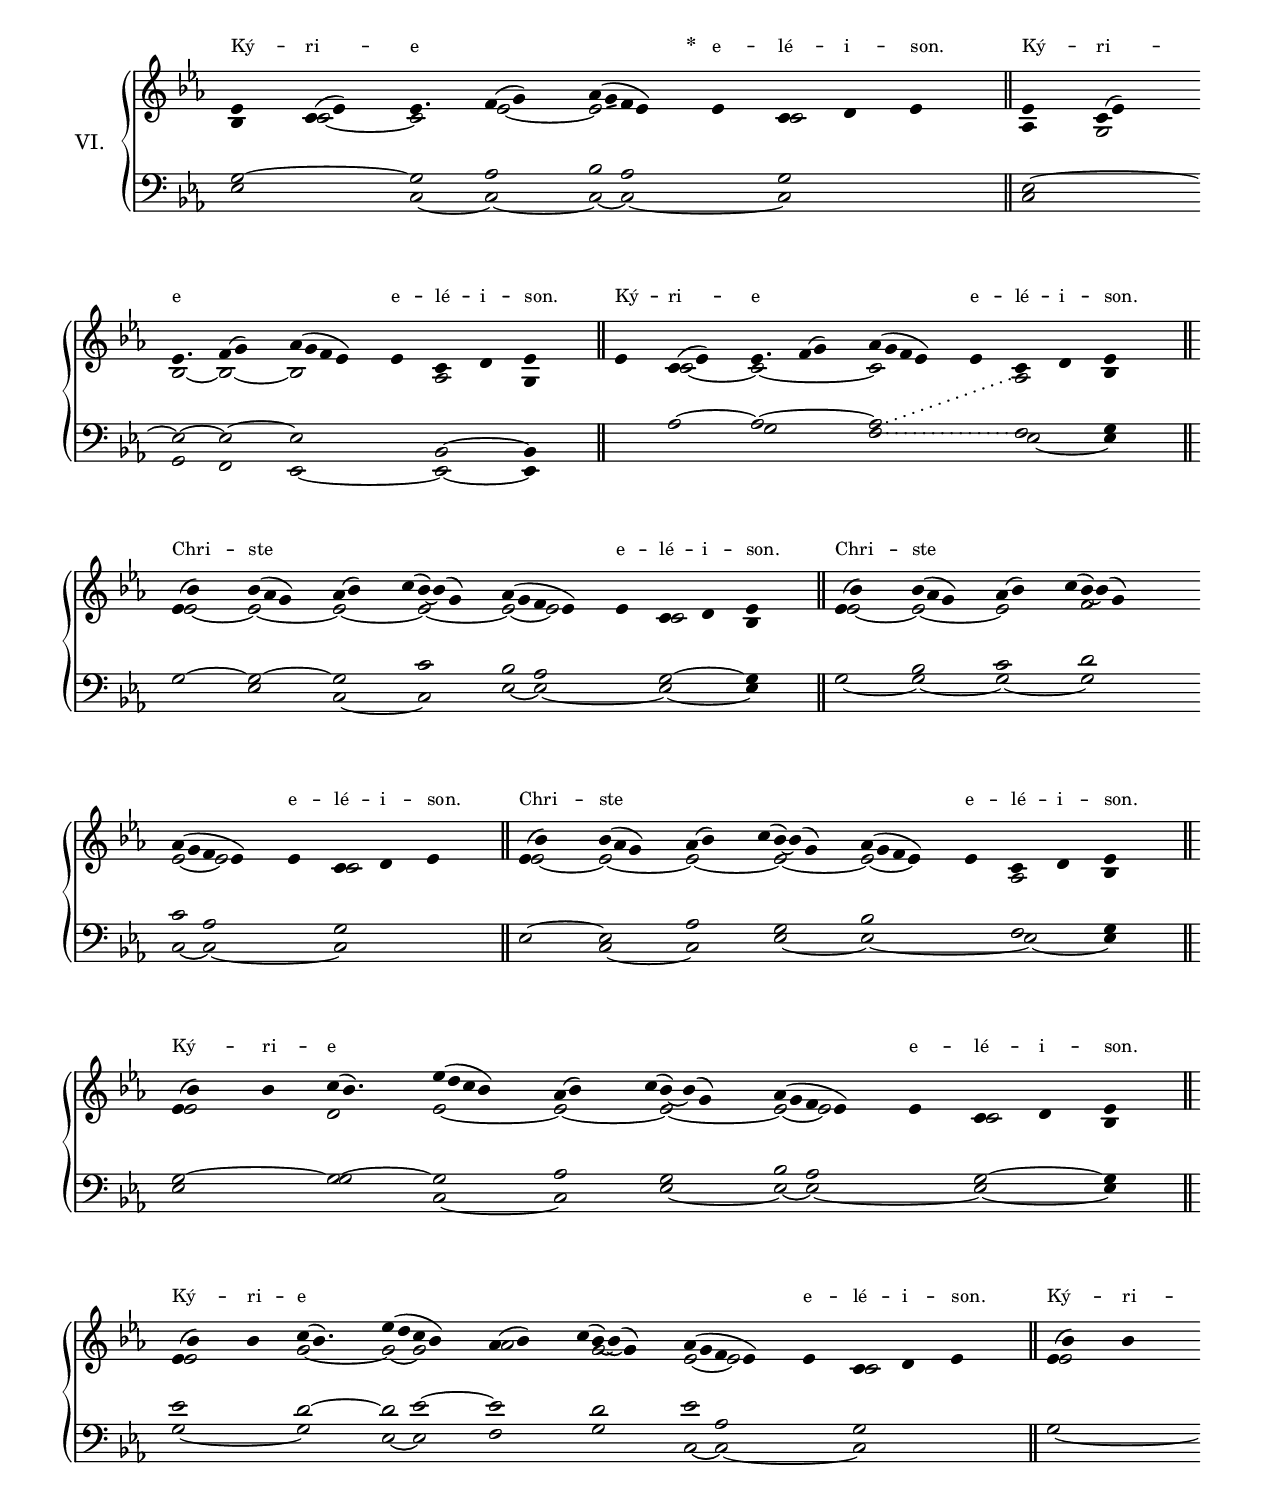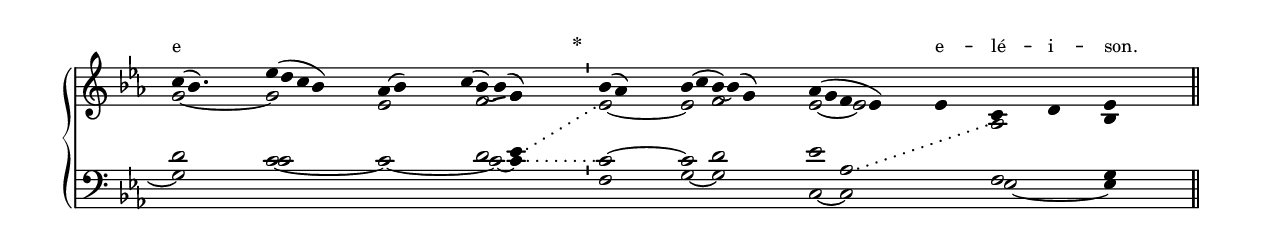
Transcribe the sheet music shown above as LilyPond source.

\version "2.18"
\include "gregorian.ly"
\include "noh2.ily"

%Page reference: page v.134
%(volume.page)

%Proofed 3/14

global = {
 \key ees \major
 \cadenzaOn 
 \override Glissando #'thickness = #2.0
}

chantText = \lyricmode {
Ký -- ri -- e _ _ 
\set stanza = " * " e -- lé -- i -- son. 
Ký -- ri -- e _ _ e -- lé -- i -- son. 
Ký -- ri -- e _ _ e -- lé -- i -- son. 
Chri -- ste _ _ _ e -- lé -- i -- son. 
Chri -- ste _ _ _ e -- lé -- i -- son. 
Chri -- ste _ _ _ e -- lé -- i -- son. 
Ký -- ri -- e _ _ _ _ e -- lé -- i -- son. 
Ký -- ri -- e _ _ _ _ e -- lé -- i -- son. 
Ký -- ri -- e _ _ _ 
\set stanza = " * " _ _ _ e -- lé -- i -- son. }

chantMusic = {
\tieDown   ees'4 c'4 ( ees'4)  ees'4. f'4 ( g'4) aes'4 ( g'4 f'4 ees'4)  ees'4 c'4 d'4 ees'4 \finalis
  ees'4 c'4 ( ees'4) \forceBreak
  ees'4. f'4 ( g'4) aes'4 ( g'4 f'4 ees'4)  ees'4 c'4 d'4 ees'4 \finalis
  ees'4 c'4 ( ees'4)  ees'4. f'4 ( g'4) aes'4 ( g'4 f'4 ees'4) ees'4 c'4 d'4 ees'4 \finalis
 \forceBreak
 ees'4 ( bes'4)  bes'4 ( aes'4 g'4) aes'4 ( bes'4) c''4 ( bes'4) ~ bes'4 ( g'4) aes'4 ( g'4 f'4 ees'4) ees'4 c'4 d'4 ees'4 \finalis
 ees'4 ( bes'4)  bes'4 ( aes'4 g'4) aes'4 ( bes'4) c''4 ( bes'4) ~ bes'4 ( g'4) \forceBreak
 aes'4 ( g'4 f'4 ees'4) ees'4 c'4 d'4 ees'4 \finalis
 ees'4 ( bes'4)  bes'4 ( aes'4 g'4) aes'4 ( bes'4) c''4 ( bes'4) ~ bes'4 ( g'4) aes'4 ( g'4 f'4 ees'4) ees'4 c'4 d'4 ees'4 \finalis
 \forceBreak
 ees'4 ( bes'4) bes'4 c''4 ( bes'4.) ees''4 ( d''4 c''4 bes'4)  aes'4 ( bes'4) c''4 ( bes'4) ~ bes'4 ( g'4) aes'4 ( g'4 f'4 ees'4) ees'4 c'4 d'4 ees'4 \finalis
 \forceBreak
 ees'4 ( bes'4) bes'4 c''4 ( bes'4.) ees''4 ( d''4 c''4 bes'4)  aes'4 ( bes'4) c''4 ( bes'4) ~ bes'4 ( g'4) aes'4 ( g'4 f'4 ees'4) ees'4 c'4 d'4 ees'4 \finalis
 ees'4 ( bes'4) bes'4 \forceBreak
 c''4 ( bes'4.) ees''4 ( d''4 c''4 bes'4)  aes'4 ( bes'4) c''4 ( bes'4) ~ bes'4 ( g'4) \divisioMinima
  bes'4 ( aes'4) bes'4 ( c''4 bes'4) ~ bes'4 ( g'4) aes'4 ( g'4 f'4 ees'4) ees'4 c'4 d'4 ees'4 \finalis

}

altoMusic = {
bes4 c'2 ~ c'2*3/4 ees'2 ~ ees'2 -\tweak Glissando.Y-offset #-0.8 \glissando f'4 r2 c'2*3/2 aes4 g2 bes2*3/4 ~ bes2 ~ bes2*5/2 aes2 g4 \finalis r4 c'2 ~ c'2*7/4 ~ c'2*5/2 aes2 bes4 \finalis
ees'2 ~ ees'2*3/2 ~ ees'2*3/2 ~ ees'2*3/2 ~ ees'2 ~ ees'2*3/2 c'2 bes4 \finalis
ees'2 ~ ees'2*3/2 ~ ees'2*3/2 f'2*3/2 ees'2 ~ ees'2*3/2 c'2*3/2 \finalis
ees'2 ~ ees'2*3/2 ~ ees'2*3/2 ~ ees'2*3/2 ~ ees'2*3/2 ~ ees'4 r4 aes2 bes4 \finalis
ees'2*3/2 d'2*5/4 ees'2*4/2 ~ ees'2*3/2 ~ ees'2*3/2 ~ ees'2 ~ ees'2*3/2 c'2 bes4 \finalis
ees'2*3/2 g'2*5/4 ~ g'2 ~ g'2 aes'2*3/2 g'2 ~ g'4 ees'2 ~ ees'2*3/2 c'2*3/2 \finalis
ees'2*3/2 g'2*5/4 ~ g'2*4/2 ees'2*3/2 f'2 -\tweak Glissando.Y-offset #-0.8 \glissando g'4 ees'2 ~ ees'2 f'2*3/2 ees'2 ~ ees'2*3/2 aes2 bes4 \finalis
}

tenorMusic = {
g2*3/2 ~ g2*3/4 aes2 bes2 aes2*3/2 g2*3/2 \finalis
ees2*3/2 ~ ees2*3/4 ~ ees2 ~ ees2*5/2 bes,2 ~ bes,4 \finalis
r4 aes2 ~ aes2*7/4 ~ aes2*5/2 f2 g4 \finalis
g2 ~ g2*3/2 ~ g2*3/2 c'2*3/2 bes2 aes2*3/2 g2 ~ g4 \finalis
r2 bes2*3/2 c'2*3/2 d'2*3/2 c'2 aes2*3/2 g2*3/2 \finalis
ees2 ~ ees2*3/2 aes2*3/2 g2*3/2 bes2*5/2 f2 g4 \finalis
g2*3/2 ~ g2*5/4 ~ g2*4/2 aes2*3/2 g2*3/2 bes2 aes2*3/2 g2 ~ g4 \finalis
ees'2*3/2 d'2*5/4 ~ d'2 ees'2 ~ ees'2*3/2 d'2*3/2 ees'2 aes2*3/2 g2*3/2 \finalis
r2*3/2 d'2*5/4 \shiftRight c'2*4/2 r2*3/2 d'2 ees'4 \divisioMinima
c'2 ~ c'2 d'2*3/2 ees'2 aes2*3/2 f2 g4 \finalis
}

bassMusic = {
ees2*3/2 c2*3/4 ~ c2 ~ c2 ~ c2*3/2 ~ c2*3/2 c2*3/2 g,2*3/4 f,2 ees,2*5/2 ~ ees,2 ~ ees,4 \finalis r4 r2 g2*7/4 f2*5/2 ees2 ~ ees4 \finalis
r2 ees2*3/2 c2*3/2 ~ c2*3/2 ees2 ~ ees2*3/2 ~ ees2 ~ ees4 \finalis
g2 ~ g2*3/2 ~ g2*3/2 ~ g2*3/2 c2 ~ c2*3/2 ~ c2*3/2 \finalis
r2 c2*3/2 ~ c2*3/2 ees2*3/2 ~ ees2*5/2 ~ ees2 ~ ees4 \finalis
ees2*3/2 \shiftRight g2*5/4 c2*4/2 ~ c2*3/2 ees2*3/2 ~ ees2 ~ ees2*3/2 ~ ees2 ~ ees4 \finalis
g2*3/2 ~ g2*5/4 ees2 ~ ees2 f2*3/2 g2*3/2 c2 ~ c2*3/2 ~ c2*3/2 \finalis
g2*3/2 ~ g2*5/4 c'2*4/2 ~ c'2*3/2 ~ c'2 ~ c'4 f2 g2 ~ g2*3/2 c2 ~ c2*3/2 ees2 ~ ees4 \finalis
}

voiceLines = {
\voiceLineStyle


s2*71/4
\allowVoiceLineBreak
\voiceLine "down" "up" aes2*5/2 aes2*1/2


s2*241/4
\allowVoiceLineBreak
\voiceLine "down" "up" ees'2*1/2 ees'2*1/2


s2*8/2
\allowVoiceLineBreak
\voiceLine "down" "up" aes2*3/2 aes2*1/2


}

voiceLinesTwo = {
\voiceLineStyle


s2*71/4
\allowVoiceLineBreak
\offsetVoiceLineY
\voiceLine "down" "down" f2*5/2 f2*1/2


s2*241/4
\allowVoiceLineBreak
\voiceLine "down" "down" c'2*1/2 c'2*1/2

}


\score{
  <<
    \new Lyrics
    \new GrandStaff <<
      \set GrandStaff.autoBeaming = ##f
      \set GrandStaff.instrumentName = \markup \center-column {
        "VI."
      }
      \new Staff = up <<
        \new Voice = "chant" {
          \voiceOne \global \chantMusic
        }
        \new Voice {
          \voiceTwo \global \altoMusic
        }
      >>

      \new Staff = down <<
        \clef bass
        \new Voice {
          \voiceOne \global \tenorMusic
        }
        \new Voice {
          \voiceTwo \global \bassMusic
        }
	\new Voice {
        \voiceThree \global \voiceLines
        }
	\new Voice {
        \voiceThree \global \voiceLinesTwo
        }
      >>
    >>
    \context Lyrics {
      \lyricsto chant {
      \chantText
    }
    }
  >>
  \layout{
  }
  
}
